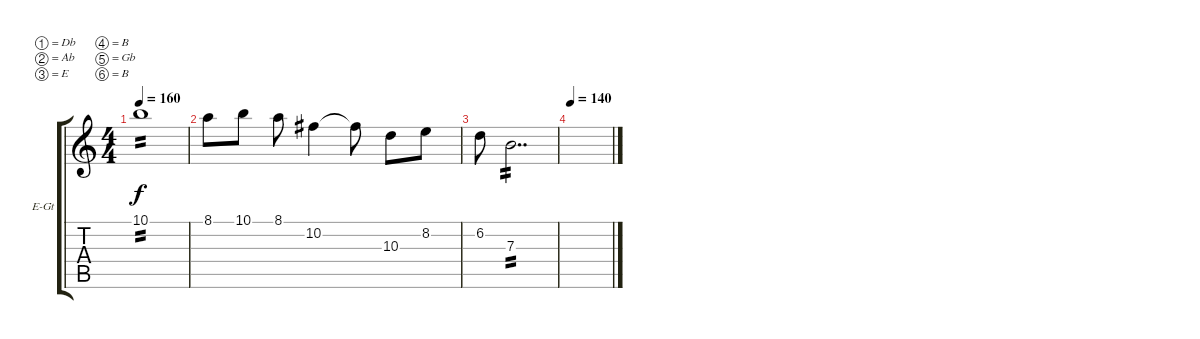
\defaultSystemsLayout 4
\bracketExtendMode groupsimilarinstruments
\firstSystemTrackNameOrientation horizontal
\otherSystemsTrackNameOrientation horizontal
\track ("Electric Guitar" "E-Gt") {instrument distortionguitar}
\staff {score tabs}
\tuning (Db4 Ab3 E3 B2 Gb2 B1)
\ts (4 4)
\tempo 160
\clef g2
\ks c
10.1.1{tp 2 dy f} |
8.1.8 10.1.8 8.1.8 10.2.4 10.2{t}.8 10.3.8 8.2.8 |
6.2.8 7.3.2{dd tp 2} |
\tempo 140
